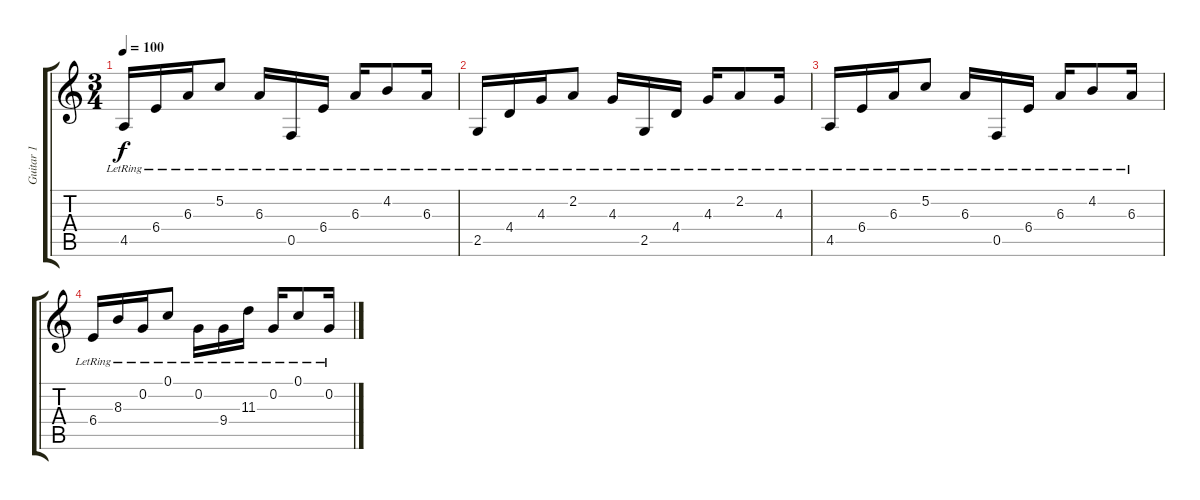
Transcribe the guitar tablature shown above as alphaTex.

\track ("Guitar 1" "Guitar 1") {instrument overdrivenguitar}
\staff {score tabs}
\tuning (C4 G3 Eb3 Bb2 F2 C2) {hide}
\ts (3 4)
\tempo 100
\clef g2
\ks c
4.5{lr}.16{dy f volume 4} 6.4{lr}.16 6.3{lr}.16 5.2{lr}.8 6.3{lr}.16 0.5{lr}.16 6.4{lr}.16 6.3{lr}.16 4.2{lr}.8 6.3{lr}.16 |
2.5{lr}.16{volume 3} 4.4{lr}.16 4.3{lr}.16 2.2{lr}.8 4.3{lr}.16 2.5{lr}.16 4.4{lr}.16 4.3{lr}.16 2.2{lr}.8 4.3{lr}.16 |
4.5{lr}.16{volume 2} 6.4{lr}.16 6.3{lr}.16 5.2{lr}.8 6.3{lr}.16 0.5{lr}.16 6.4{lr}.16 6.3{lr}.16 4.2{lr}.8 6.3{lr}.16 |
6.4{lr}.16{volume 1} 8.3{lr}.16 0.2{lr}.16 0.1{lr}.8 0.2{lr}.16 9.4{lr}.16 11.3{lr}.16 0.2{lr}.16 0.1{lr}.8 0.2{lr}.16
